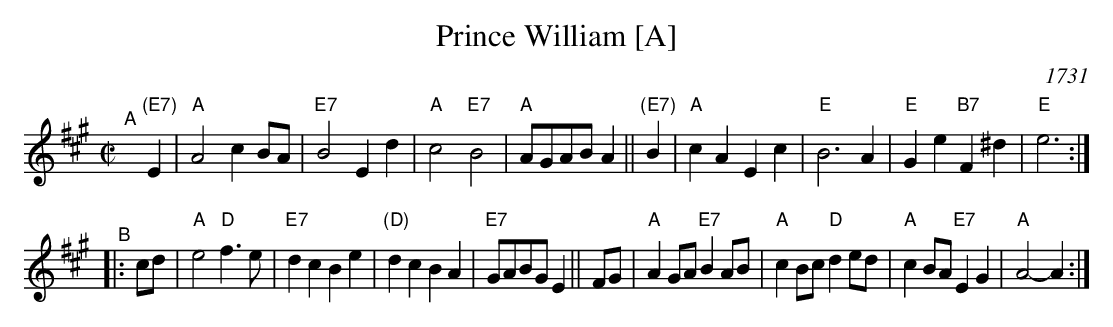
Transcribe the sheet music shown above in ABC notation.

X:1
T: Prince William [A]
O: 1731
M: C|
L: 1/8
K: A
"^A"[|]\
"(E7)"E2 | "A"A4 c2BA | "E7"B4 E2d2 | "A"c4 "E7"B4 | "A"AGAB A2 ||\
"(E7)"B2 | "A"c2A2 E2c2 | "E"B6 A2 | "E"G2e2 "B7"F2^d2 | "E"e6 :|
"^B"|:\
cd | "A"e4 "D"f3e | "E7"d2c2 B2e2 | "(D)"d2c2 B2A2 | "E7"GABG E2 ||\
FG | "A"A2GA "E7"B2AB | "A"c2Bc "D"d2ed | "A"c2BA "E7"E2G2 | "A"A4-A2 :|
